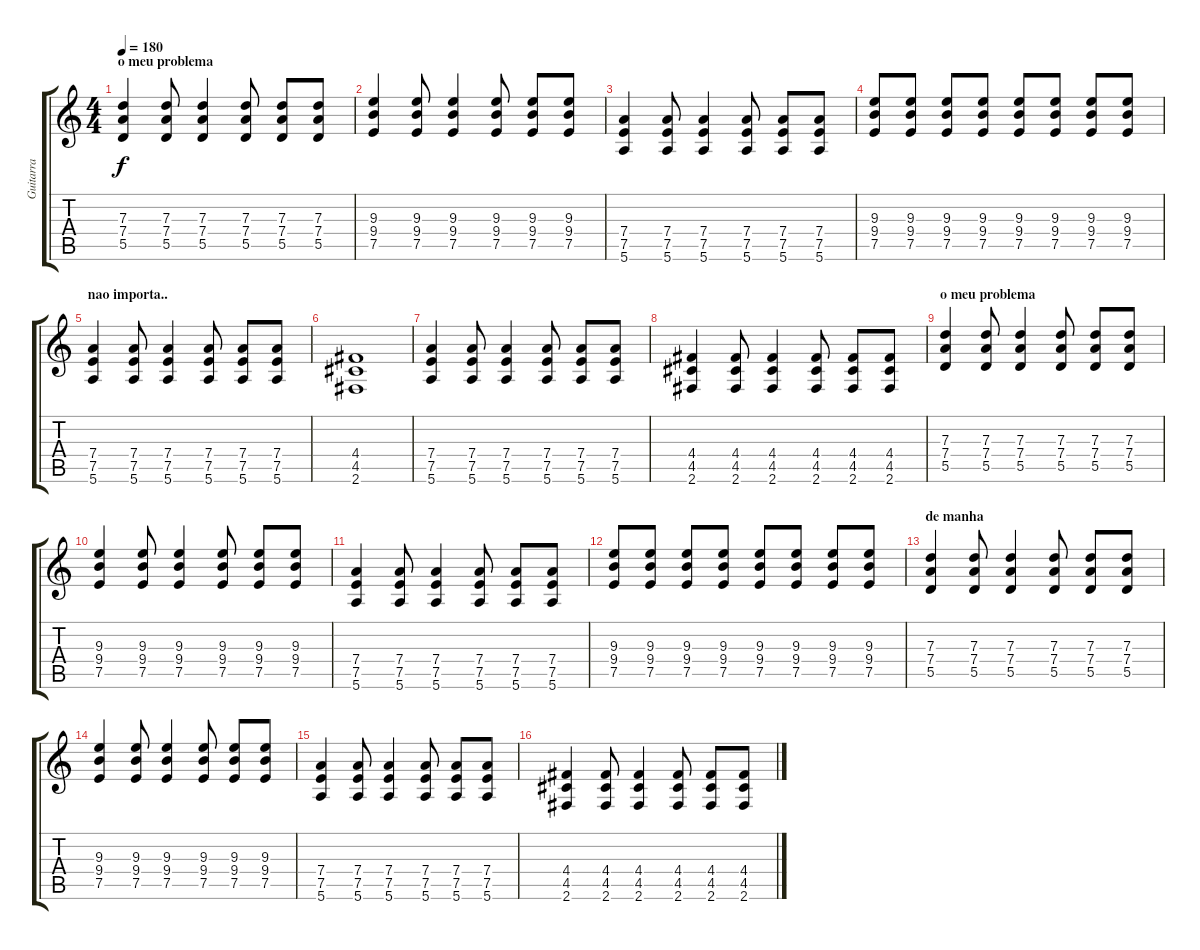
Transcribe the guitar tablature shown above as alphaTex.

\track ("Guitarra" "Guitarra") {instrument distortionguitar}
\staff {score tabs}
\tuning (E4 B3 G3 D3 A2 E2) {hide}
\ts (4 4)
\section ("" "o meu problema")
\tempo 180
\clef g2
\ks c
(7.3 7.4 5.5).4{dy f} (7.3 7.4 5.5).8 (7.3 7.4 5.5).4 (7.3 7.4 5.5).8 (7.3 7.4 5.5).8 (7.3 7.4 5.5).8 |
(9.3 9.4 7.5).4 (9.3 9.4 7.5).8 (9.3 9.4 7.5).4 (9.3 9.4 7.5).8 (9.3 9.4 7.5).8 (9.3 9.4 7.5).8 |
(7.4 7.5 5.6).4 (7.4 7.5 5.6).8 (7.4 7.5 5.6).4 (7.4 7.5 5.6).8 (7.4 7.5 5.6).8 (7.4 7.5 5.6).8 |
(9.3 9.4 7.5).8 (9.3 9.4 7.5).8 (9.3 9.4 7.5).8 (9.3 9.4 7.5).8 (9.3 9.4 7.5).8 (9.3 9.4 7.5).8 (9.3 9.4 7.5).8 (9.3 9.4 7.5).8 |
\section ("" "nao importa..")
(7.4 7.5 5.6).4 (7.4 7.5 5.6).8 (7.4 7.5 5.6).4 (7.4 7.5 5.6).8 (7.4 7.5 5.6).8 (7.4 7.5 5.6).8 |
(4.4 4.5 2.6).1 |
(7.4 7.5 5.6).4 (7.4 7.5 5.6).8 (7.4 7.5 5.6).4 (7.4 7.5 5.6).8 (7.4 7.5 5.6).8 (7.4 7.5 5.6).8 |
(4.4 4.5 2.6).4 (4.4 4.5 2.6).8 (4.4 4.5 2.6).4 (4.4 4.5 2.6).8 (4.4 4.5 2.6).8 (4.4 4.5 2.6).8 |
\section ("" "o meu problema")
(7.3 7.4 5.5).4 (7.3 7.4 5.5).8 (7.3 7.4 5.5).4 (7.3 7.4 5.5).8 (7.3 7.4 5.5).8 (7.3 7.4 5.5).8 |
(9.3 9.4 7.5).4 (9.3 9.4 7.5).8 (9.3 9.4 7.5).4 (9.3 9.4 7.5).8 (9.3 9.4 7.5).8 (9.3 9.4 7.5).8 |
(7.4 7.5 5.6).4 (7.4 7.5 5.6).8 (7.4 7.5 5.6).4 (7.4 7.5 5.6).8 (7.4 7.5 5.6).8 (7.4 7.5 5.6).8 |
(9.3 9.4 7.5).8 (9.3 9.4 7.5).8 (9.3 9.4 7.5).8 (9.3 9.4 7.5).8 (9.3 9.4 7.5).8 (9.3 9.4 7.5).8 (9.3 9.4 7.5).8 (9.3 9.4 7.5).8 |
\section ("" "de manha")
(7.3 7.4 5.5).4 (7.3 7.4 5.5).8 (7.3 7.4 5.5).4 (7.3 7.4 5.5).8 (7.3 7.4 5.5).8 (7.3 7.4 5.5).8 |
(9.3 9.4 7.5).4 (9.3 9.4 7.5).8 (9.3 9.4 7.5).4 (9.3 9.4 7.5).8 (9.3 9.4 7.5).8 (9.3 9.4 7.5).8 |
(7.4 7.5 5.6).4 (7.4 7.5 5.6).8 (7.4 7.5 5.6).4 (7.4 7.5 5.6).8 (7.4 7.5 5.6).8 (7.4 7.5 5.6).8 |
(4.4 4.5 2.6).4 (4.4 4.5 2.6).8 (4.4 4.5 2.6).4 (4.4 4.5 2.6).8 (4.4 4.5 2.6).8 (4.4 4.5 2.6).8
